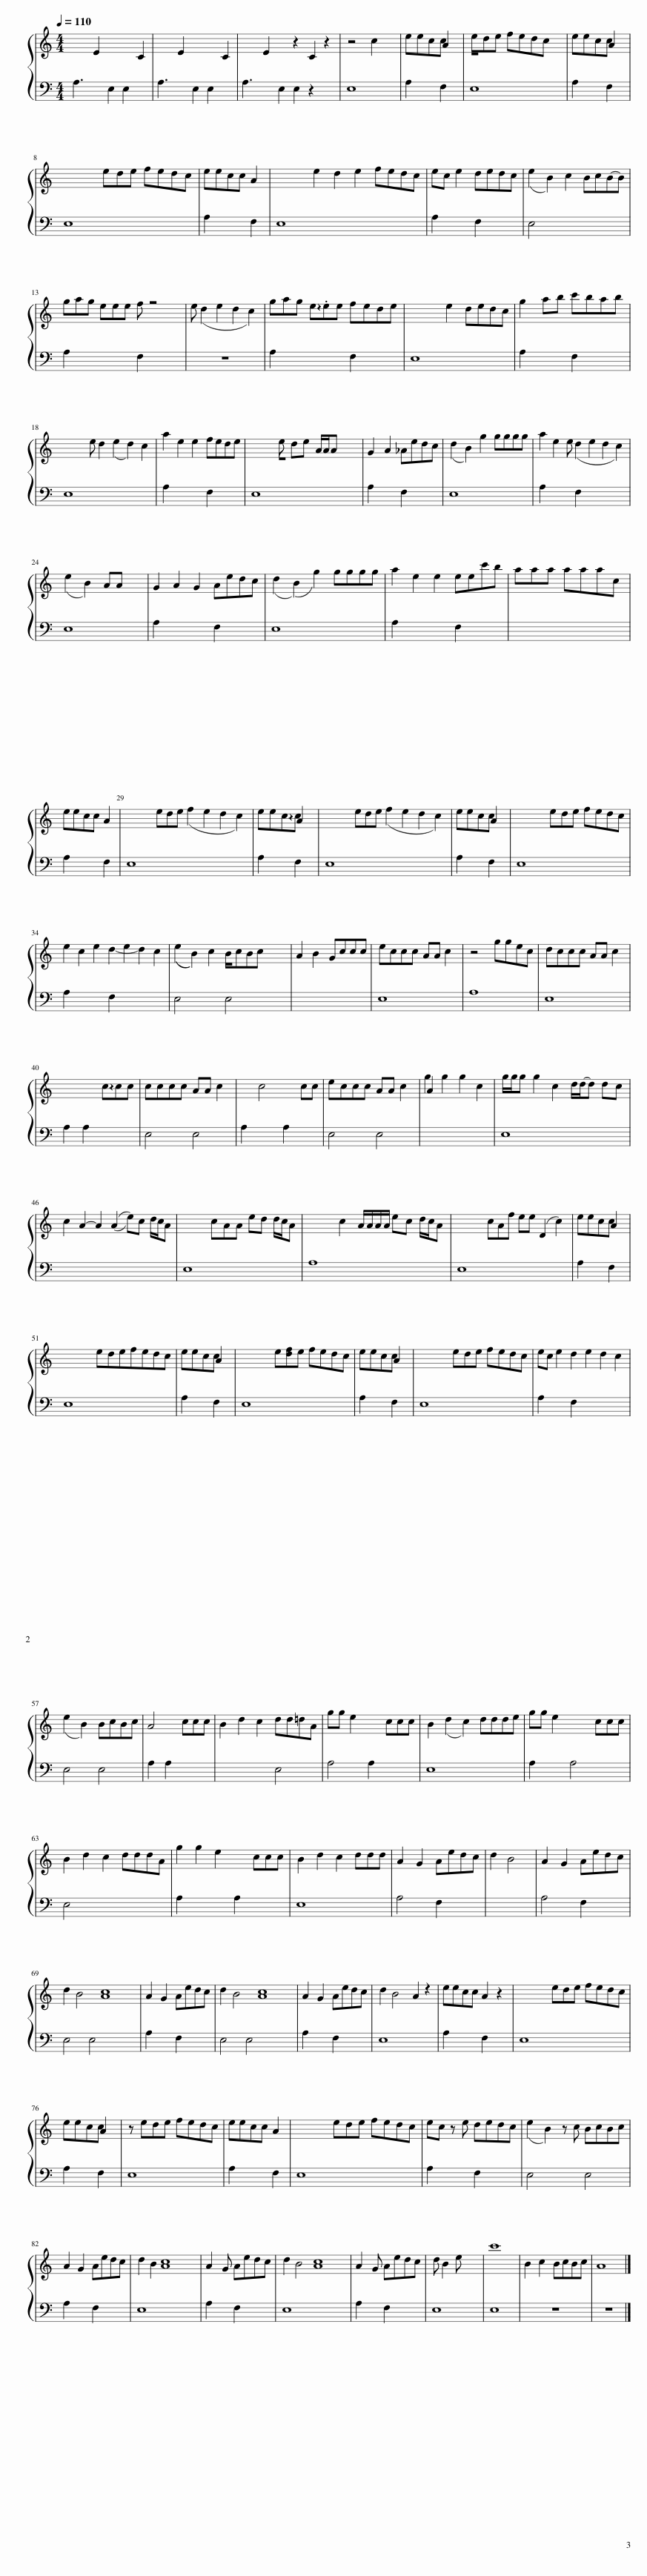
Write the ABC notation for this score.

X:1
%%score { ( 1 3 ) | 2 }
L:1/8
Q:1/4=110
M:4/4
I:linebreak $
K:C
V:1 treble
V:3 treble
V:2 bass
V:1
 x3 E2 x4 C2 | x3 E2 x4 C2 | x3 E2 x2 z2 C2 z2 | z4 c2 x2 | eecc x | %5
 ede fedc x | eecc x |$ x8 ede fedc | eecc A2 | x8 e2 d2 e2 fedc | %10
 ec e2 dedc | (e2 B2) c2 BcB-B |$ gag eee f z4 | e (d2 e2 d2 c2) | gag e!arpeggio!.ee fede | %15
 x8 e2 dedc | g2 ab c'bab |$ x8 e d2 (e2 d2) c2 | a2 e2 e2 fede | x8 e de A/A/A x3 | %20
 G2 A2 _Aedc | (d2 B2) g2 gggg | a2 e2 e (d2 e2 d2 c2) |$ (e2 B2) AA x2 | G2 A2 G2 Aedc | %25
 (d2 (B2) g2) gggg | a2 e2 e2 eec'b | aaa aaac |$ eecc A2 | x8 ede (f2 e2 d2 c2) | %30
 eec!arpeggio!c x | x8 ede (f2 e2 d2 c2) | eecc x | x8 ede fedc |$ e2 c2 e2 d2- e2 d2 c2 | %35
 ((e2 B2)) c2 BcBc x4 | A2 B2 Gccc | eccc AA c2 | z4 ggec | dccc AA c2 |$ %40
 x4 c!arpeggio!cc | cccc AA c2 | x2 c4 x2 cc | eccc AA c2 | g2 g2 g2 c2 | %45
 g/g/g g2 c2 d/d/-d dc |$ c2 A2- A2 ((A2 e))c d/c/A | x8 cAA ed d/c/A | x8 c2 A/A/A/A/ ec d/c/A | x8 cAf ee (D2 c2) | %50
 eecc x |$ x8 edefedc | eecc x | x8 e[df]e fedc | eecc x | %55
 x8 ede fedc | ec e2 d2 e2 d2 c2 |$ (e2 B2) BcBc | A4 ccc | B2 d2 c2 dd=dA | %60
 gg e2 x2 ccc | B2 (d2 c2) ddde | gg e2 x4 ccc |$ B2 d2 c2 dddA | g2 g2 e2 x2 ccc | %65
 B2 d2 c2 ddd | A2 G2 Aedc | d2 B4 | A2 G2 Aedc |$ d2 B4 [Ac]8 | %70
 A2 G2 Aedc | d2 B4 [Ac]8 | A2 G2 Aedc | d2 B4 A2 z2 | eecc A2 z2 | %75
 x8 ede fedc |$ eecc x | z ede fedc | eecc A2 | x8 ede fedc | %80
 ec z e dedc | (e2 B2) z c BcBc |$ A2 G2 Aedc | d2 B2 [Ac]8 | A2 G Aedc | %85
 d2 B4 [Ac]8 | A2 G Aedc | d B2 e x4 | c'8 | B2 c2 BcBc | %90
 A8 |] %91
V:2
 A,3 x2 E,2 E,2 x2 | A,3 x2 E,2 E,2 x2 | A,3 x2 E,2 E,2 z2 x2 | E,8 | A,2 x F,2 | %5
 E,8 | A,2 x F,2 |$ E,8 x7 | A,2 x2 F,2 | E,8 x10 | %10
 A,2 x2 F,2 x2 | E,4 x6 |$ A,2 x4 F,2 x3 | z9 | A,2 x4 F,2 x2 | %15
 E,8 x6 | A,2 x2 F,2 x2 |$ E,8 x9 | A,2 x4 F,2 x2 | E,8 x8 | %20
 A,2 x2 F,2 x2 | E,8 x2 | A,2 x3 F,2 x6 |$ E,8 | A,2 x4 F,2 x2 | %25
 E,8 x2 | A,2 x4 F,2 x2 | x7 |$ A,2 x2 F,2 | E,8 x11 | %30
 A,2 x F,2 | E,8 x11 | A,2 x F,2 | E,8 x7 |$ A,2 x4 F,2 x6 | %35
 E,4 x2 E,4 x4 | x8 | E,8 | A,8 | E,8 |$ %40
 A,2 A,2 x3 | E,4 E,4 | A,2 x4 A,2 x2 | E,4 E,4 | x8 | %45
 E,8 x2 |$ x12 | E,8 x7 | A,8 x8 | E,8 x9 | %50
 A,2 x F,2 |$ E,8 x7 | A,2 x F,2 | E,8 x7 | A,2 x F,2 | %55
 E,8 x7 | A,2 x2 F,2 x6 |$ E,4 E,4 | A,2 A,2 x3 | x6 E,4 | %60
 A,4 A,2 x3 | E,8 x2 | A,2 x2 A,4 x3 |$ E,4 x6 | A,2 x4 A,2 x3 | %65
 E,8 x | A,4 F,2 x2 | x6 | A,4 F,2 x2 |$ E,4 E,4 x6 | %70
 A,2 x2 F,2 x2 | E,4 E,4 x6 | A,2 x2 F,2 x2 | E,8 x2 | A,2 x2 F,2 x2 | %75
 E,8 x7 |$ A,2 x F,2 | E,8 | A,2 x2 F,2 | E,8 x7 | %80
 A,2 x2 F,2 x2 | E,4 x2 E,4 |$ A,2 x2 F,2 x2 | E,8 x4 | A,2 x F,2 x2 | %85
 E,8 x6 | A,2 x F,2 x2 | E,8 | E,8 | z8 | %90
 z8 |] %91
V:3
 x11 | x11 | x13 | x8 | x3 A2 | %5
 z8 | x3 A2 |$ x15 | x6 | x18 | %10
 x8 | x10 |$ x11 | x9 | x10 | %15
 x14 | x8 |$ x17 | x10 | x8 z8 | %20
 x8 | x10 | x13 |$ x8 | x10 | %25
 x10 | x10 | x7 |$ x6 | x19 | %30
 x3 A2 | x19 | x3 A2 | x15 |$ x14 | %35
 x6 z8 | x8 | x8 | x8 | x8 |$ %40
 x7 | x8 | x10 | x8 | A2 x6 | %45
 x10 |$ x12 | x15 | x16 | x17 | %50
 x3 A2 |$ x15 | x3 A2 | x15 | x3 A2 | %55
 x15 | x12 |$ x8 | x7 | x10 | %60
 x9 | x10 | x11 |$ x10 | x11 | %65
 x9 | x8 | x6 | x8 |$ x14 | %70
 x8 | x14 | x8 | x10 | x8 | %75
 x15 |$ x3 A2 | x8 | x6 | x15 | %80
 x8 | x10 |$ x8 | x12 | x7 | %85
 x14 | x7 | x8 | x8 | x8 | %90
 x8 |] %91
